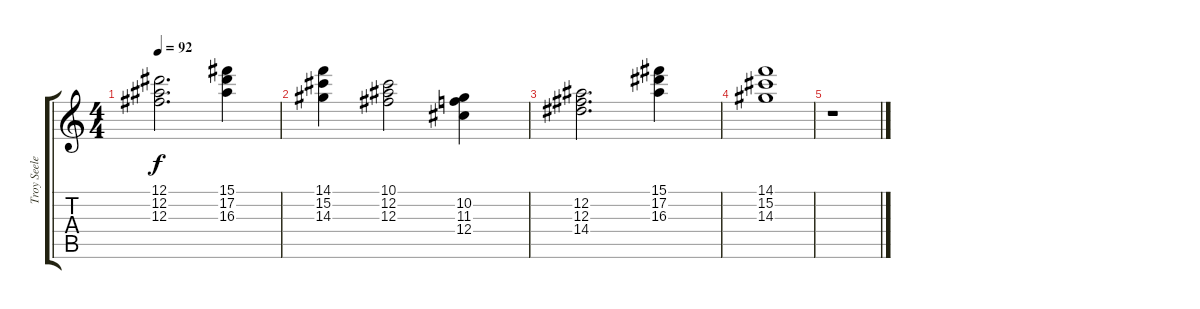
\track ("Troy Seele" "Troy Seele") {instrument distortionguitar}
\staff {score tabs}
\tuning (Eb4 Bb3 Gb3 Db3 Ab2 Eb2) {hide}
\ts (4 4)
\tempo 92
\clef g2
\ks c
(12.1 12.2 12.3).2{d dy f} (15.1 17.2 16.3).4 |
(14.1 15.2 14.3).4 (10.1 12.2 12.3).2 (10.2 11.3 12.4).4 |
(12.2 12.3 14.4).2{d} (15.1 17.2 16.3).4 |
(14.1 15.2 14.3).1 |
r.1
